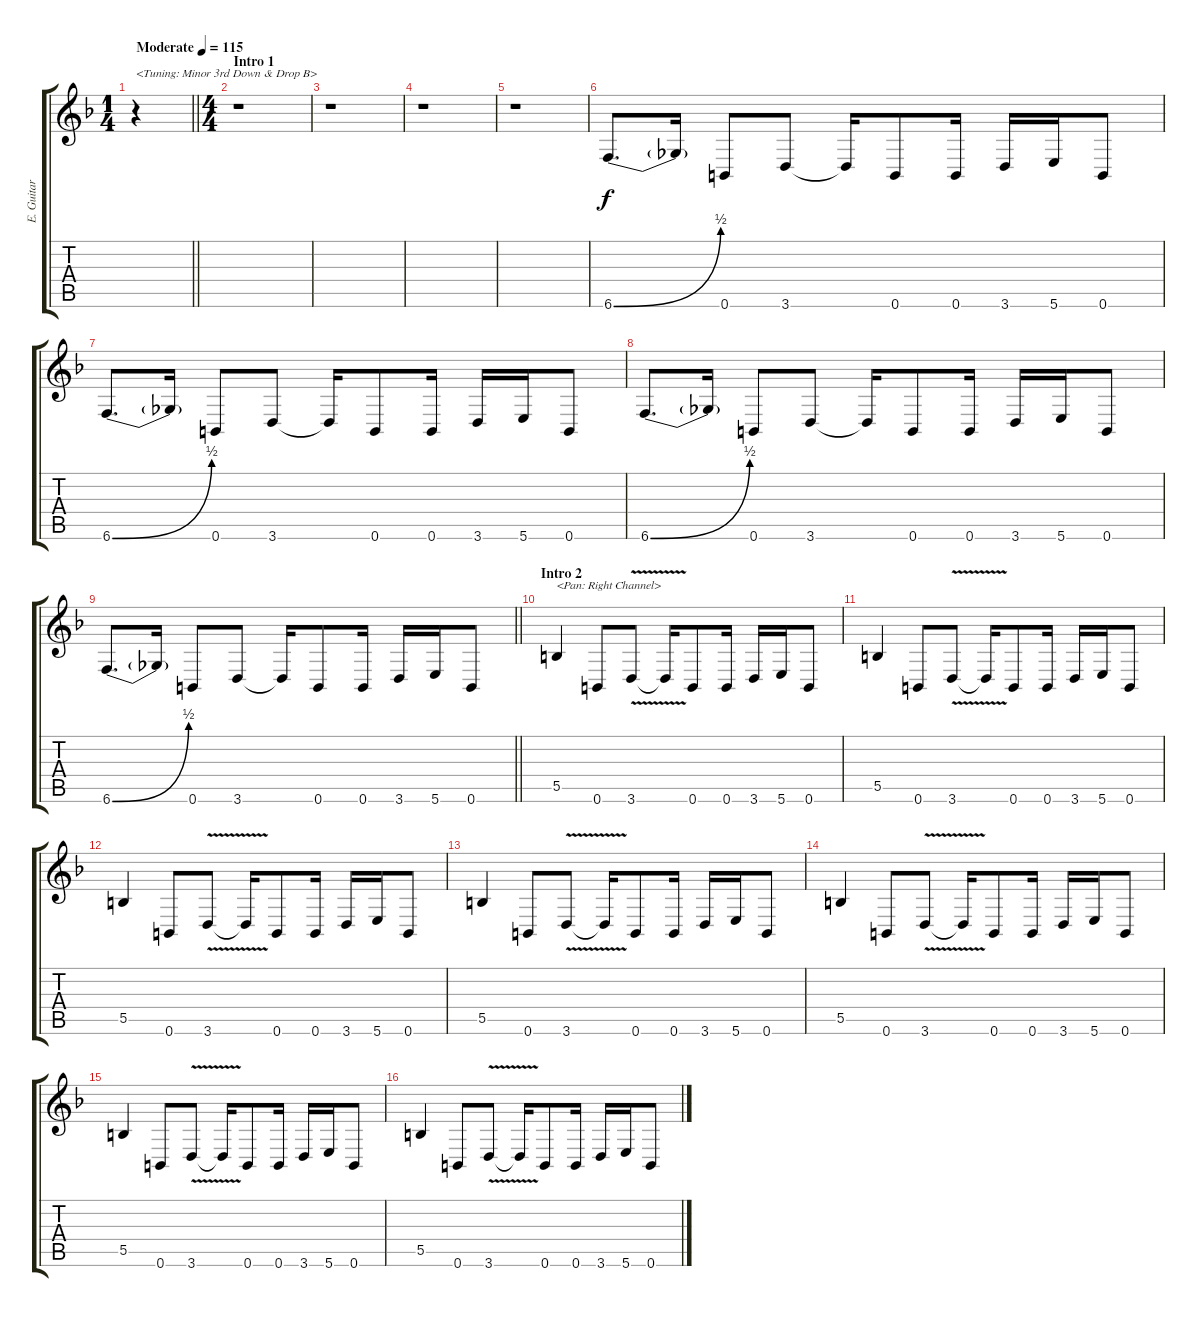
\track ("E. Guitar II" "E. Guitar ") {instrument overdrivenguitar}
\staff {score tabs}
\tuning (Db4 Ab3 E3 B2 Gb2 B1) {hide}
\ts (1 4)
\tempo (115 "Moderate")
\clef g2
\barLineRight lightlight
\ks f
r.4{txt "<Tuning: Minor 3rd Down & Drop B>" dy f instrument overdrivenguitar} |
\ts (4 4)
\section ("" "Intro 1")
r.1 |
r.1 |
r.1 |
r.1 |
6.6{be (bend 0 0 60 2)}.8{d} 6.6{t}.16 0.6.8 3.6.8 3.6{t}.16 0.6.8 0.6.16 3.6.16 5.6.16 0.6.8 |
6.6{be (bend 0 0 60 2)}.8{d} 6.6{t}.16 0.6.8 3.6.8 3.6{t}.16 0.6.8 0.6.16 3.6.16 5.6.16 0.6.8 |
6.6{be (bend 0 0 60 2)}.8{d} 6.6{t}.16 0.6.8 3.6.8 3.6{t}.16 0.6.8 0.6.16 3.6.16 5.6.16 0.6.8 |
\barLineRight lightlight
6.6{be (bend 0 0 60 2)}.8{d} 6.6{t}.16 0.6.8 3.6.8 3.6{t}.16 0.6.8 0.6.16 3.6.16 5.6.16 0.6.8 |
\section ("" "Intro 2")
5.5.4{txt "<Pan: Right Channel>" balance 15} 0.6.8 3.6{v}.8 3.6{t}.16 0.6.8 0.6.16 3.6.16 5.6.16 0.6.8 |
5.5.4 0.6.8 3.6{v}.8 3.6{t}.16 0.6.8 0.6.16 3.6.16 5.6.16 0.6.8 |
5.5.4 0.6.8 3.6{v}.8 3.6{t}.16 0.6.8 0.6.16 3.6.16 5.6.16 0.6.8 |
5.5.4 0.6.8 3.6{v}.8 3.6{t}.16 0.6.8 0.6.16 3.6.16 5.6.16 0.6.8 |
5.5.4 0.6.8 3.6{v}.8 3.6{t}.16 0.6.8 0.6.16 3.6.16 5.6.16 0.6.8 |
5.5.4 0.6.8 3.6{v}.8 3.6{t}.16 0.6.8 0.6.16 3.6.16 5.6.16 0.6.8 |
5.5.4 0.6.8 3.6{v}.8 3.6{t}.16 0.6.8 0.6.16 3.6.16 5.6.16 0.6.8
